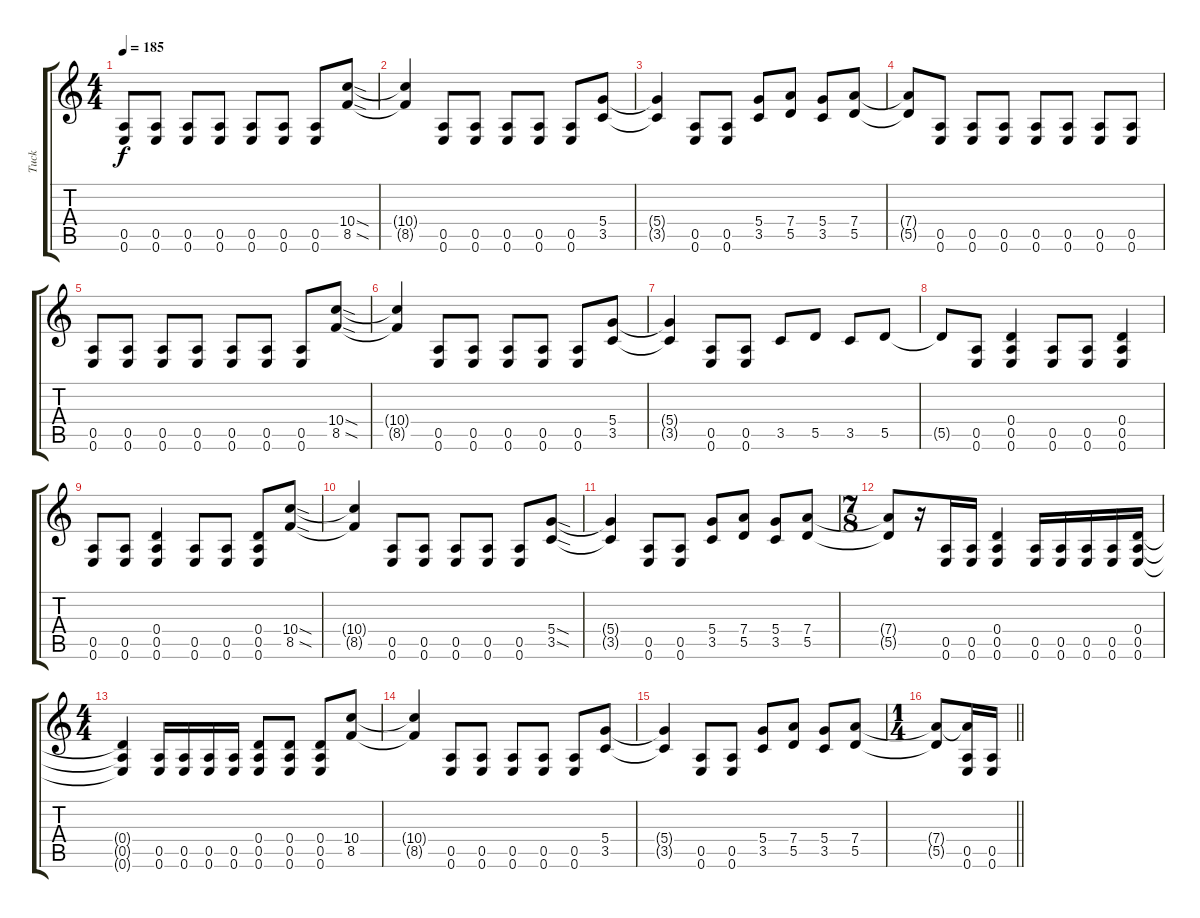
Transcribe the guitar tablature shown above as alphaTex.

\track ("Tuck" "Tuck") {instrument distortionguitar}
\staff {score tabs}
\tuning (E4 B3 G3 D3 A2 E2) {hide}
\ts (4 4)
\tempo 185
\clef g2
\ks c
(0.5 0.6).8{dy f} (0.5 0.6).8 (0.5 0.6).8 (0.5 0.6).8 (0.5 0.6).8 (0.5 0.6).8 (0.5 0.6).8 (10.4{sod} 8.5{sod}).8 |
(10.4{t} 8.5{t}).4 (0.5 0.6).8 (0.5 0.6).8 (0.5 0.6).8 (0.5 0.6).8 (0.5 0.6).8 (5.4 3.5).8 |
(5.4{t} 3.5{t}).4 (0.5 0.6).8 (0.5 0.6).8 (5.4 3.5).8 (7.4 5.5).8 (5.4 3.5).8 (7.4 5.5).8 |
(7.4{t} 5.5{t}).8 (0.5 0.6).8 (0.5 0.6).8 (0.5 0.6).8 (0.5 0.6).8 (0.5 0.6).8 (0.5 0.6).8 (0.5 0.6).8 |
(0.5 0.6).8 (0.5 0.6).8 (0.5 0.6).8 (0.5 0.6).8 (0.5 0.6).8 (0.5 0.6).8 (0.5 0.6).8 (10.4{sod} 8.5{sod}).8 |
(10.4{t} 8.5{t}).4 (0.5 0.6).8 (0.5 0.6).8 (0.5 0.6).8 (0.5 0.6).8 (0.5 0.6).8 (5.4 3.5).8 |
(5.4{t} 3.5{t}).4 (0.5 0.6).8 (0.5 0.6).8 3.5.8 5.5.8 3.5.8 5.5.8 |
5.5{t}.8 (0.5 0.6).8 (0.4 0.5 0.6).4 (0.5 0.6).8 (0.5 0.6).8 (0.4 0.5 0.6).4 |
(0.5 0.6).8 (0.5 0.6).8 (0.4 0.5 0.6).4 (0.5 0.6).8 (0.5 0.6).8 (0.4 0.5 0.6).8 (10.4{sod} 8.5{sod}).8 |
(10.4{t} 8.5{t}).4 (0.5 0.6).8 (0.5 0.6).8 (0.5 0.6).8 (0.5 0.6).8 (0.5 0.6).8 (5.4{sod} 3.5{sod}).8 |
(5.4{t} 3.5{t}).4 (0.5 0.6).8 (0.5 0.6).8 (5.4 3.5).8 (7.4 5.5).8 (5.4 3.5).8 (7.4 5.5).8 |
\ts (7 8)
(7.4{t} 5.5{t}).8 r.16 (0.5 0.6).16 (0.5 0.6).16 (0.4 0.5 0.6).4 (0.5 0.6).16 (0.5 0.6).16 (0.5 0.6).16 (0.5 0.6).16 (0.4 0.5 0.6).16 |
\ts (4 4)
(0.4{t} 0.5{t} 0.6{t}).4 (0.5 0.6).16 (0.5 0.6).16 (0.5 0.6).16 (0.5 0.6).16 (0.4 0.5 0.6).8 (0.4 0.5 0.6).8 (0.4 0.5 0.6).8 (10.4 8.5).8 |
(10.4{t} 8.5{t}).4 (0.5 0.6).8 (0.5 0.6).8 (0.5 0.6).8 (0.5 0.6).8 (0.5 0.6).8 (5.4 3.5).8 |
(5.4{t} 3.5{t}).4 (0.5 0.6).8 (0.5 0.6).8 (5.4 3.5).8 (7.4 5.5).8 (5.4 3.5).8 (7.4 5.5).8 |
\ts (1 4)
\barLineRight lightlight
(7.4{t} 5.5{t}).8 (7.4{t} 0.5 0.6).16 (0.5 0.6).16
